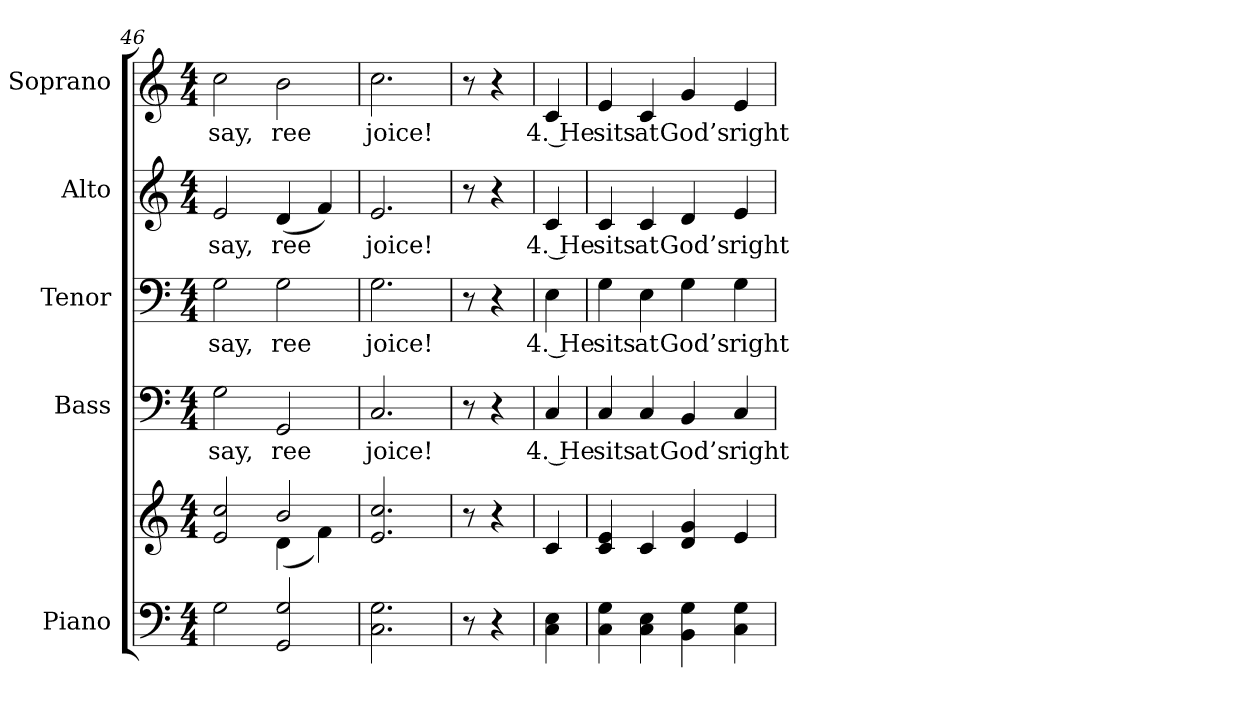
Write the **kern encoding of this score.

**kern	**kern	**kern	**text	**kern	**text	**kern	**text	**kern	**text
*part5	*part5	*part4	*part4	*part3	*part3	*part2	*part2	*part1	*part1
*staff6	*staff5	*staff4	*staff4	*staff3	*staff3	*staff2	*staff2	*staff1	*staff1
*I"Piano	*	*I"Bass	*	*I"Tenor	*	*I"Alto	*	*I"Soprano	*
*I'Pno.	*	*I'B.	*	*I'T.	*	*I'A.	*	*I'S.	*
*clefF4	*clefG2	*clefF4	*	*clefF4	*	*clefG2	*	*clefG2	*
*k[]	*k[]	*k[]	*	*k[]	*	*k[]	*	*k[]	*
*C:	*C:	*C:	*	*C:	*	*C:	*	*C:	*
*M4/4	*M4/4	*M4/4	*	*M4/4	*	*M4/4	*	*M4/4	*
=46	=46	=46	=46	=46	=46	=46	=46	=46	=46
*	*^	*	*	*	*	*	*	*	*
!	!	!	!	!LO:LY:b:color=#000000	!	!	!	!	!	!
!	!	!	!	!	!	!LO:LY:b:color=#000000	!	!	!	!
!	!	!	!	!	!	!	!	!LO:LY:b:color=#000000	!	!
!	!	!	!	!	!	!	!	!	!	!LO:LY:b:color=#000000
2Gi\	2ei/ 2cci	2ryy	2Gi\	say,	2Gi\	say,	2ei/	say,	2cci\	say,
!	!	!	!	!LO:LY:b:color=#000000	!	!	!	!	!	!
!	!	!	!	!	!	!LO:LY:b:color=#000000	!	!	!	!
!	!	!	!	!	!	!	!	!LO:LY:b:color=#000000	!	!
!	!	!	!	!	!	!	!	!	!	!LO:LY:b:color=#000000
2GGi/ 2Gi	2bi/	(4di\	2GGi/	ree	2Gi\	ree	(4di/	ree	2bi\	ree
.	.	4fi\)	.	.	.	.	4fi/)	.	.	.
*	*v	*v	*	*	*	*	*	*	*	*
=47	=47	=47	=47	=47	=47	=47	=47	=47	=47
*	*^	*	*	*	*	*	*	*	*
!	!	!	!	!LO:LY:b:color=#000000	!	!	!	!	!	!
*	*v	*v	*	*	*	*	*	*	*	*
*	*^	*	*	*	*	*	*	*	*
!	!	!	!	!	!	!LO:LY:b:color=#000000	!	!	!	!
*	*v	*v	*	*	*	*	*	*	*	*
*	*^	*	*	*	*	*	*	*	*
!	!	!	!	!	!	!	!	!LO:LY:b:color=#000000	!	!
*	*v	*v	*	*	*	*	*	*	*	*
*	*^	*	*	*	*	*	*	*	*
!	!	!	!	!	!	!	!	!	!	!LO:LY:b:color=#000000
*	*v	*v	*	*	*	*	*	*	*	*
2.Ci\ 2.Gi	2.ei/ 2.cci	2.Ci/	joice!	2.Gi\	joice!	2.ei/	joice!	2.cci\	joice!
=48	=48	=48	=48	=48	=48	=48	=48	=48	=48
8r	8r	8r	.	8r	.	8r	.	8r	.
4r	4r	4r	.	4r	.	4r	.	4r	.
=49	=49	=49	=49	=49	=49	=49	=49	=49	=49
!	!	!	!LO:LY:b:color=#000000	!	!	!	!	!	!
!	!	!	!	!	!LO:LY:b:color=#000000	!	!	!	!
!	!	!	!	!	!	!	!LO:LY:b:color=#000000	!	!
!	!	!	!	!	!	!	!	!	!LO:LY:b:color=#000000
4Ci\ 4Ei	4ci/	4Ci/	4. He	4Ei\	4. He	4ci/	4. He	4ci/	4. He
=50	=50	=50	=50	=50	=50	=50	=50	=50	=50
!	!	!	!LO:LY:b:color=#000000	!	!	!	!	!	!
!	!	!	!	!	!LO:LY:b:color=#000000	!	!	!	!
!	!	!	!	!	!	!	!LO:LY:b:color=#000000	!	!
!	!	!	!	!	!	!	!	!	!LO:LY:b:color=#000000
4Ci\ 4Gi	4ci/ 4ei	4Ci/	sits	4Gi\	sits	4ci/	sits	4ei/	sits
!	!	!	!LO:LY:b:color=#000000	!	!	!	!	!	!
!	!	!	!	!	!LO:LY:b:color=#000000	!	!	!	!
!	!	!	!	!	!	!	!LO:LY:b:color=#000000	!	!
!	!	!	!	!	!	!	!	!	!LO:LY:b:color=#000000
4Ci\ 4Ei	4ci/	4Ci/	at	4Ei\	at	4ci/	at	4ci/	at
!	!	!	!LO:LY:b:color=#000000	!	!	!	!	!	!
!	!	!	!	!	!LO:LY:b:color=#000000	!	!	!	!
!	!	!	!	!	!	!	!LO:LY:b:color=#000000	!	!
!	!	!	!	!	!	!	!	!	!LO:LY:b:color=#000000
4BBi\ 4Gi	4di/ 4gi	4BBi/	God’s	4Gi\	God’s	4di/	God’s	4gi/	God’s
!	!	!	!LO:LY:b:color=#000000	!	!	!	!	!	!
!	!	!	!	!	!LO:LY:b:color=#000000	!	!	!	!
!	!	!	!	!	!	!	!LO:LY:b:color=#000000	!	!
!	!	!	!	!	!	!	!	!	!LO:LY:b:color=#000000
4Ci\ 4Gi	4ei/	4Ci/	right	4Gi\	right	4ei/	right	4ei/	right
=	=	=	=	=	=	=	=	=	=
*-	*-	*-	*-	*-	*-	*-	*-	*-	*-
